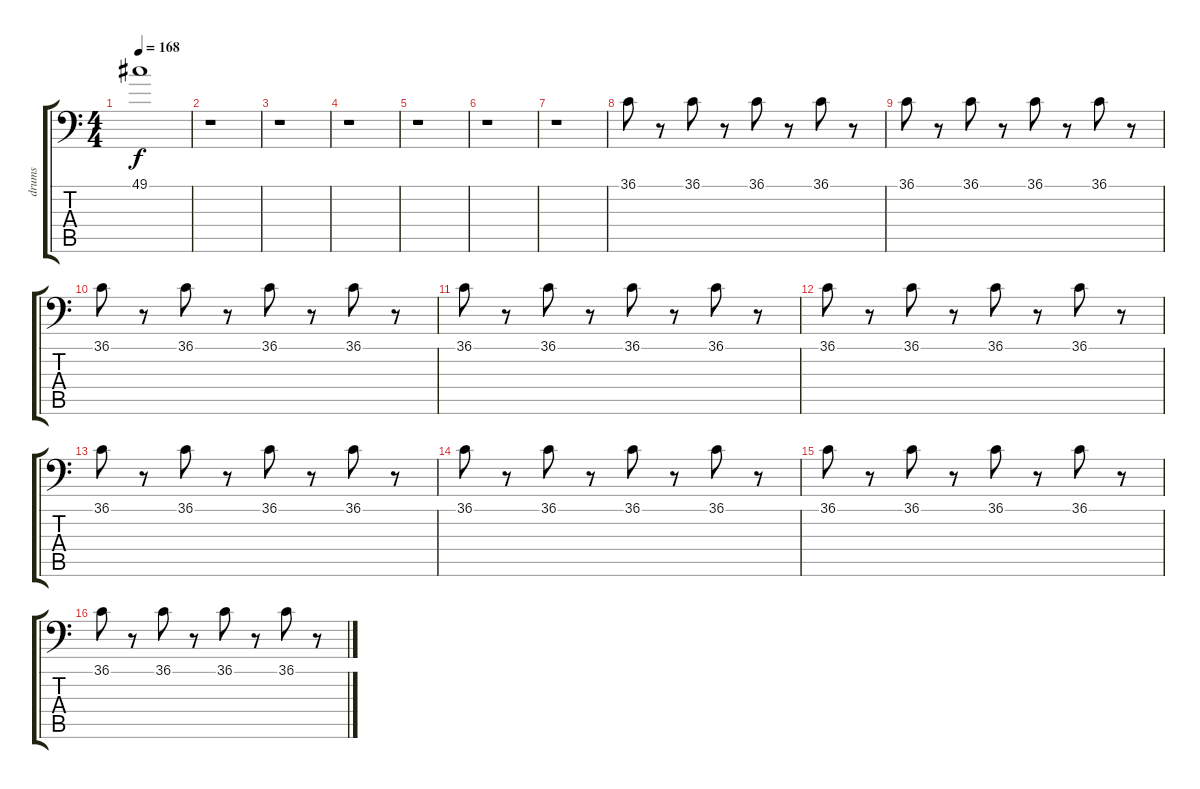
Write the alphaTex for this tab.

\track ("drums" "drums") {instrument acousticgrandpiano}
\staff {score tabs}
\tuning (C-1 C-1 C-1 C-1 C-1 C-1) {hide}
\ts (4 4)
\tempo 168
\clef f4
\ks c
49.1{t}.1{dy f} |
r.1 |
r.1 |
r.1 |
r.1 |
r.1 |
r.1 |
36.1.8 r.8 36.1.8 r.8 36.1.8 r.8 36.1.8 r.8 |
36.1.8 r.8 36.1.8 r.8 36.1.8 r.8 36.1.8 r.8 |
36.1.8 r.8 36.1.8 r.8 36.1.8 r.8 36.1.8 r.8 |
36.1.8 r.8 36.1.8 r.8 36.1.8 r.8 36.1.8 r.8 |
36.1.8 r.8 36.1.8 r.8 36.1.8 r.8 36.1.8 r.8 |
36.1.8 r.8 36.1.8 r.8 36.1.8 r.8 36.1.8 r.8 |
36.1.8 r.8 36.1.8 r.8 36.1.8 r.8 36.1.8 r.8 |
36.1.8 r.8 36.1.8 r.8 36.1.8 r.8 36.1.8 r.8 |
36.1.8 r.8 36.1.8 r.8 36.1.8 r.8 36.1.8 r.8
